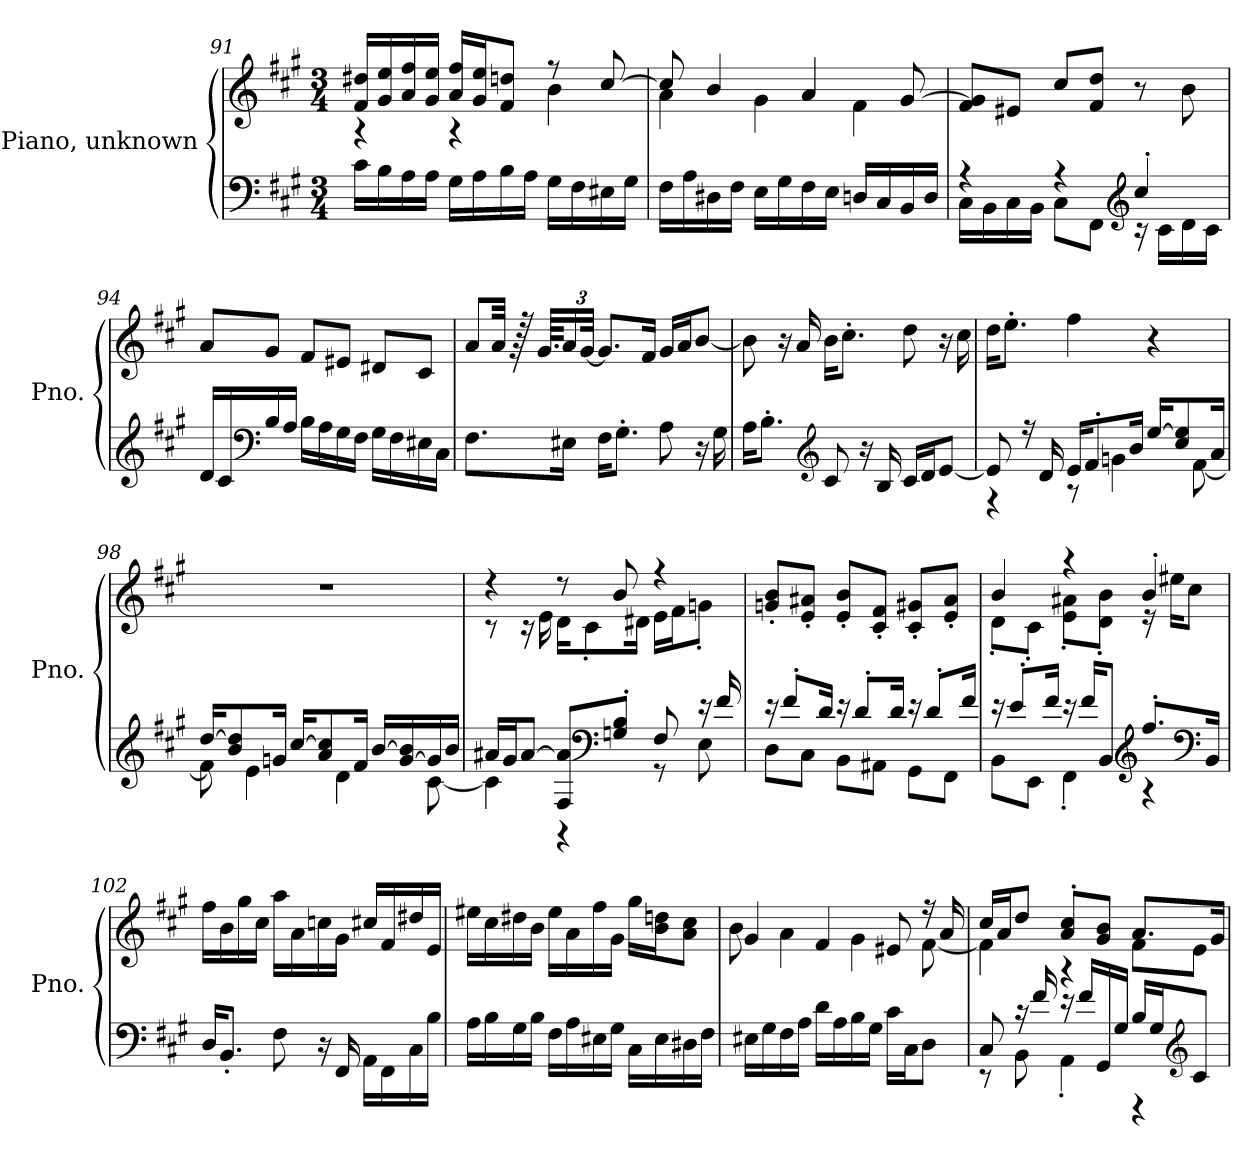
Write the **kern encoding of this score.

**kern	**kern
*part1	*part1
*staff2	*staff1
*I"Piano, unknown	*
*I'Pno.	*
*clefF4	*clefG2
*k[f#c#g#]	*k[f#c#g#]
*M3/4	*M3/4
=91	=91
*	*^
16c#\LL	16f#/ 16dd#X/LL	4r
16B\	16g#/ 16ee/	.
16A\	16a/ 16ff#/	.
16A\JJ	16g#/ 16ee/JJ	.
16G#\LL	16a/ 16ff#/LL	4r
16A\	16g#/ 16ee/J	.
16B\	8f#/ 8ddn/J	.
16A\JJ	.	.
16G#\LL	8r	4b\
16F#\	.	.
16E#X\	[8cc#/	.
16G#\JJ	.	.
=92	=92	=92
16F#\LL	8cc#/]	4a\
16A\	.	.
16D#X\	4b/	.
16F#\JJ	.	.
16E\LL	.	4g#\
16G#\	.	.
16F#\	4a/	.
16E\JJ	.	.
16Dn/LL	.	4f#\
16C#/	.	.
16BB/	[8g#/	.
16D/JJ	.	.
*	*v	*v
!!LO:LB:g=z
=93	=93
*^	*
4r	16C#\LL	8f#/ 8g#/]L
.	16BB\	.
.	16C#\	8e#X/J
.	16BB\JJ	.
4r	8C#\L	8cc#/L
.	8FF#\J	8f#/ 8dd/J
*clefG2	*	*
4cc#'/	16r	8r
.	16c#\LL	.
.	16d\	8b\
.	16c#\JJ	.
*v	*v	*
=94	=94
16d/LL	8a/L
16c#/	.
*clefF4	*
16B/	8g#/J
16A/JJ	.
16B\LL	8f#/L
16A\	.
16G#\	8e#X/J
16F#\JJ	.
16G#\LL	8d#X/L
16F#\	.
16E#X\	8c#/J
16C#\JJ	.
=95	=95
8.F#\L	8a/L
.	32a/Jkk
.	128r
.	64.g#/KKLL
*	*Xbrackettup
16E#X\Jk	24a/
.	[48g#/JJk
16F#\KL	8.g#/L]
8.G#'\J	.
.	16f#/Jk
8A\	16g#/LL
.	16a/J
16r	[8b/J
16G#\	.
!!LO:LB:g=z
=96	=96
16A\KL	8b\]
8.B'\J	.
.	16r
.	16a/
*clefG2	*
8c#/	16b\KL
.	8.cc#'\J
16r	.
16B/	.
16c#/LL	8dd\
16d/J	.
[8e/J	16r
.	16cc#\
=97	=97
*^	*
8e/]	4r	16dd\KL
.	.	8.ee'\J
16r	.	.
16d/	.	.
16e/KL	8r	4ff#\
8f#'/	.	.
.	4gn\	.
16b/Jk	.	.
[16ee/KL	.	4r
8cc#/ 8ee/]	.	.
.	[8f#\	.
16a/Jk	.	.
=98	=98	=98
[16dd/KL	8f#\]	2.r
8b/ 8dd/]	.	.
.	4e\	.
16gn/Jk	.	.
[16cc#/KL	.	.
8a/ 8cc#/]	.	.
.	4d\	.
16f#/Jk	.	.
[16b/LL	.	.
[16g/ 16b/]	.	.
16g/]	[8c#\	.
16b/JJ	.	.
!!LO:LB:g=z
=99	=99	=99
*	*	*^
16a#X/LL	4c#\]	4r	8r
16g#/J	.	.	.
[8a#/J	.	.	16r
.	.	.	16e\
8F#/ 8a#/]L	4r	8r	16d\KL
.	.	.	8c#'\
*clefF4	*	*	*
8Gn/' 8B/'J	.	8b/	.
.	.	.	16d#X\Jk
8F#/	8r	4r	16e\LL
.	.	.	16f#\J
16r	8E\	.	8gn'\J
16f#/	.	.	.
*	*	*v	*v
=100	=100	=100
16r	8D\L	8gn/' 8b/'L
8f#'/L	.	.
.	8C#\J	8e/' 8a#X/'J
16d/Jk	.	.
16r	8BB\L	8e/' 8b/'L
8d'/L	.	.
.	8AA#X\J	8c#/' 8f#/'J
16d/Jk	.	.
16r	8GG#\L	8c#/' 8g#X/'L
8d'/L	.	.
.	8FF#\J	8e/' 8a#/'J
16f#/Jk	.	.
!!LO:LB:g=z
=101	=101	=101
*	*	*^
16r	8BB\L	4b/	8d'\L
8e'/L	.	.	.
.	8EE\J	.	8c#'\J
16f#/Jk	.	.	.
16r	4FF#'\	4r	8e\' 8a#X\'L
16f#/KL	.	.	.
8BB/J	.	.	8d\' 8b\'J
*clefG2	*	*	*
8.ff#'/L	4r	4b'/	16r
.	.	.	16ee#X\KL
.	.	.	8cc#\J
*clefF4	*	*	*
16BB/Jk	.	.	.
*v	*v	*	*
*	*v	*v
=102	=102
16D/KL	16ff#\LL
8.BB'/J	16b\
.	16gg#\
.	16cc#\JJ
8F#\	16aa\LL
.	16a\
16r	16ccn\
16FF#/	16g#\JJ
16AA\LL	16cc#X/LL
16FF#\	16f#/
16C#\	16dd#X/
16B\JJ	16e/JJ
=103	=103
16A\LL	16ee#X\LL
16B\	16cc#\
16G#\	16dd#X\
16B\JJ	16b\JJ
16F#\LL	16ee#\LL
16A\	16a\
16E#X\	16ff#\
16G#\JJ	16g#\JJ
16C#\LL	16gg#\LL
16E#\	16b\ 16ddn\J
16D#X\	8a\ 8cc#\J
16F#\JJ	.
!!LO:PB:g=z
=104	=104
*	*^
16E#X\LL	4g#/	8b\
16G#\	.	.
16F#\	.	4a\
16A\JJ	.	.
16d\LL	4f#/	.
16A\	.	.
16B\	.	4g#\
16G#\JJ	.	.
16c#\LL	8e#X/	.
16C#\J	.	.
8D\J	16r	[8f#\
.	16a/	.
=105	=105	=105
*^	*	*
8C#/	8r	16cc#/LL	4f#\]
.	.	16a/J	.
16r	8BB\	8dd/J	.
16f#/	.	.	.
16r	4AA'\	8a/' 8cc#/'L	4r
16f#/LL	.	.	.
16GG#/	.	8g#/ 8b/J	.
16G#/JJ	.	.	.
16B/LL	4r	8.a/L	8f#\L
16G#/J	.	.	.
*clefG2	*	*	*
8c#/J	.	.	8e\J
.	.	16g#/Jk	.
*v	*v	*	*
*	*v	*v
=	=
*-	*-
